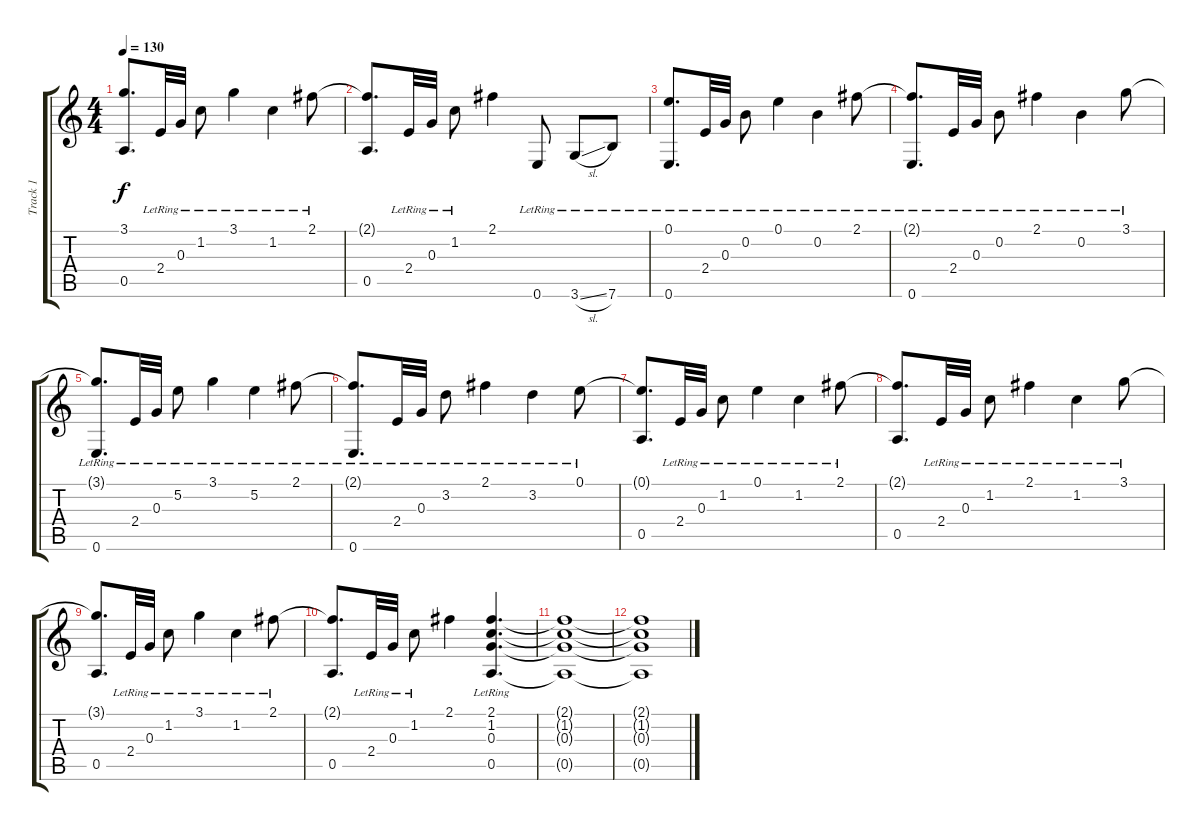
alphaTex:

\track ("Track 1" "Track 1") {instrument acousticguitarsteel}
\staff {score tabs}
\tuning (E4 B3 G3 D3 A2 E2) {hide}
\ts (4 4)
\tempo 130
\clef g2
\ks c
(3.1{t} 0.5).8{d dy f} 2.4{lr}.32 0.3{lr}.32 1.2{lr}.8 3.1{lr}.4 1.2{lr}.4 2.1{lr}.8 |
(2.1{t} 0.5).8{d} 2.4{lr}.32 0.3{lr}.32 1.2{lr}.8 2.1.4 0.6{lr}.8 3.6{sl lr}.8 7.6{lr}.8 |
(0.1{lr} 0.6{lr}).8{d} 2.4{lr}.32 0.3{lr}.32 0.2{lr}.8 0.1{lr}.4 0.2{lr}.4 2.1{lr}.8 |
(2.1{t} 0.6{lr}).8{d} 2.4{lr}.32 0.3{lr}.32 0.2{lr}.8 2.1{lr}.4 0.2{lr}.4 3.1{lr}.8 |
(3.1{t} 0.6{lr}).8{d} 2.4{lr}.32 0.3{lr}.32 5.2{lr}.8 3.1{lr}.4 5.2{lr}.4 2.1{lr}.8 |
(2.1{t} 0.6{lr}).8{d} 2.4{lr}.32 0.3{lr}.32 3.2{lr}.8 2.1{lr}.4 3.2{lr}.4 0.1{lr}.8 |
(0.1{t} 0.5).8{d} 2.4{lr}.32 0.3{lr}.32 1.2{lr}.8 0.1{lr}.4 1.2{lr}.4 2.1{lr}.8 |
(2.1{t} 0.5).8{d} 2.4{lr}.32 0.3{lr}.32 1.2{lr}.8 2.1{lr}.4 1.2{lr}.4 3.1{lr}.8 |
(3.1{t} 0.5).8{d} 2.4{lr}.32 0.3{lr}.32 1.2{lr}.8 3.1{lr}.4 1.2{lr}.4 2.1{lr}.8 |
(2.1{t} 0.5).8{d} 2.4{lr}.32 0.3{lr}.32 1.2{lr}.8 2.1.4 (2.1{lr} 1.2{lr} 0.3{lr} 0.5{lr}).4{d} |
(2.1{t} 1.2{t} 0.3{t} 0.5{t}).1 |
(2.1{t} 1.2{t} 0.3{t} 0.5{t}).1
